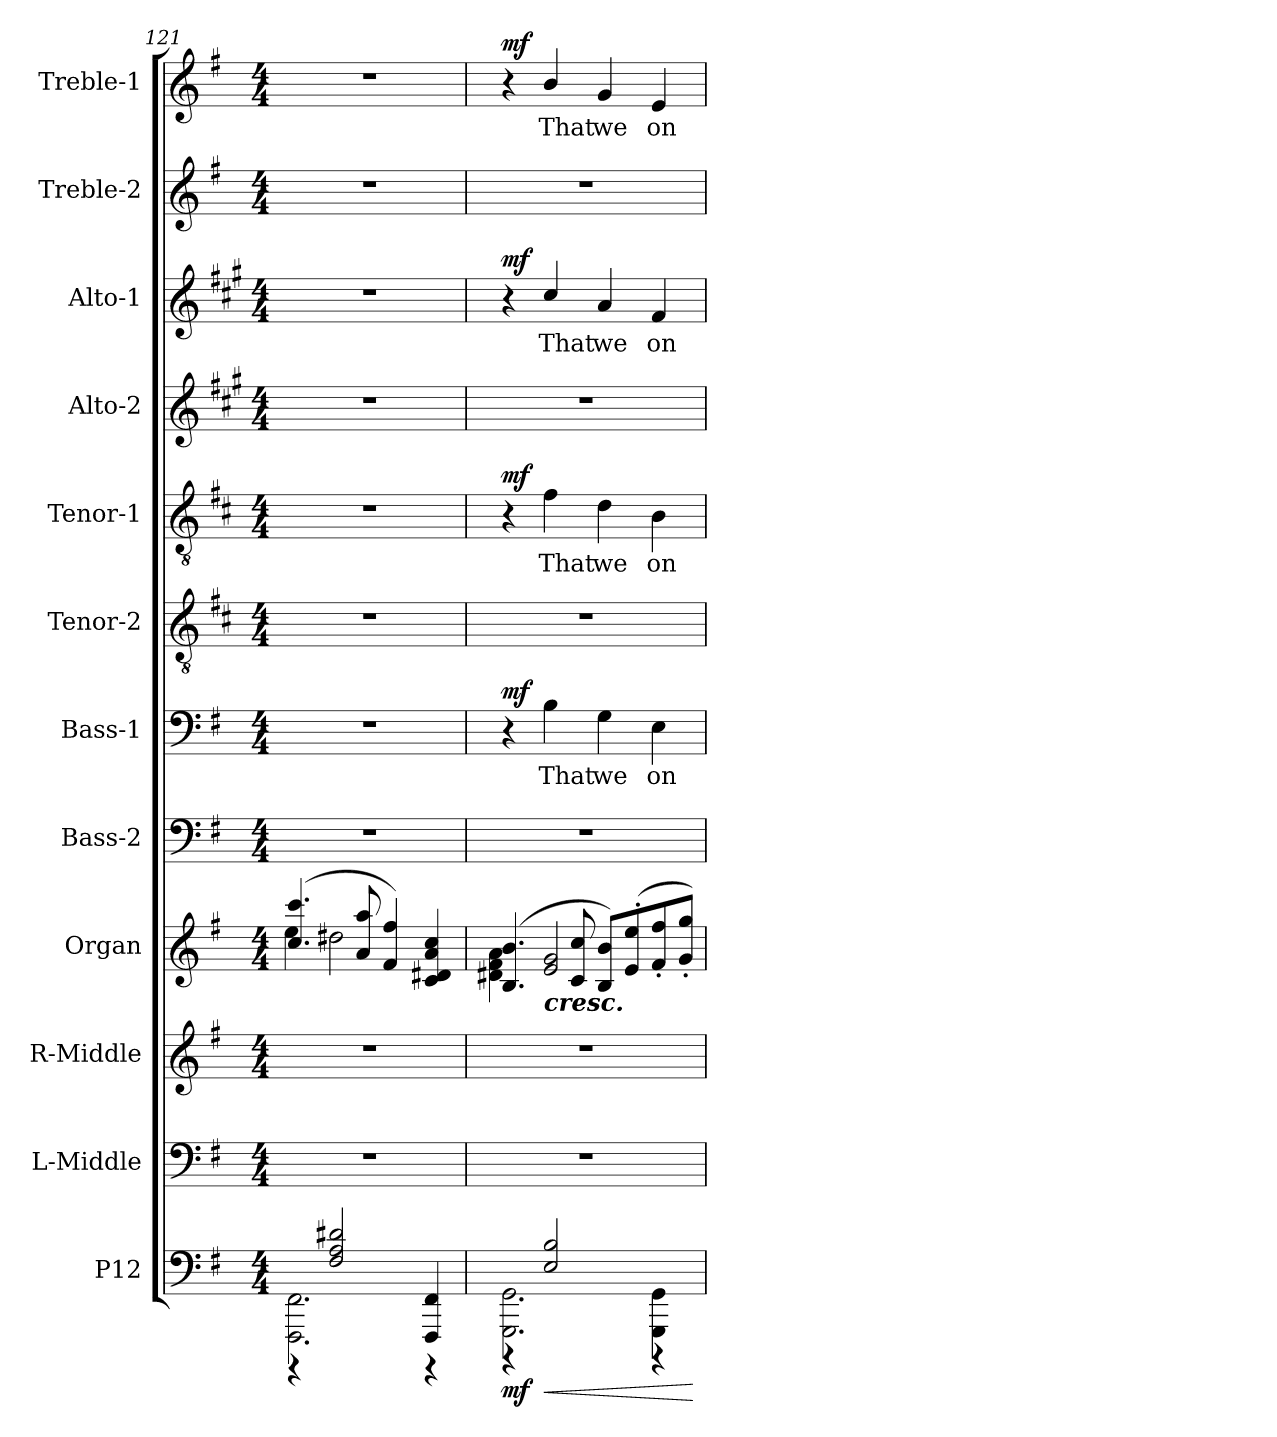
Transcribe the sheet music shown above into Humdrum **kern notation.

**kern	**dynam	**kern	**kern	**kern	**kern	**kern	**text	**dynam	**kern	**kern	**text	**dynam	**kern	**kern	**text	**dynam	**kern	**kern	**text	**dynam
*part12	*part12	*part11	*part10	*part9	*part8	*part7	*part7	*part7	*part6	*part5	*part5	*part5	*part4	*part3	*part3	*part3	*part2	*part1	*part1	*part1
*staff12	*staff12	*staff11	*staff10	*staff9	*staff8	*staff7	*staff7	*staff7	*staff6	*staff5	*staff5	*staff5	*staff4	*staff3	*staff3	*staff3	*staff2	*staff1	*staff1	*staff1
*I"P12	*	*I"L-Middle	*I"R-Middle	*I"Organ	*I"Bass-2	*I"Bass-1	*	*	*I"Tenor-2	*I"Tenor-1	*	*	*I"Alto-2	*I"Alto-1	*	*	*I"Treble-2	*I"Treble-1	*	*
*	*	*I'L-M	*	*	*I'B2:	*I'B:	*	*	*I'T2:	*I'T:	*	*	*I'A2:	*I'A:	*	*	*	*	*	*
*clefF4	*	*clefF4	*clefG2	*clefG2	*clefF4	*clefF4	*	*	*clefGv2	*clefGv2	*	*	*clefG2	*clefG2	*	*	*clefG2	*clefG2	*	*
*	*	*	*	*	*	*	*	*	*ITrd4c7	*ITrd4c7	*	*	*ITrd1c2	*ITrd1c2	*	*	*ITrd-7c-12	*ITrd-7c-12	*	*
*k[f#]	*	*k[f#]	*k[f#]	*k[f#]	*k[f#]	*k[f#]	*	*	*k[f#]	*k[f#]	*	*	*k[f#]	*k[f#]	*	*	*k[f#]	*k[f#]	*	*
*G:	*	*G:	*G:	*G:	*G:	*G:	*	*	*G:	*G:	*	*	*G:	*G:	*	*	*G:	*G:	*	*
*M4/4	*	*M4/4	*M4/4	*M4/4	*M4/4	*M4/4	*	*	*M4/4	*M4/4	*	*	*M4/4	*M4/4	*	*	*M4/4	*M4/4	*	*
=121	=121	=121	=121	=121	=121	=121	=121	=121	=121	=121	=121	=121	=121	=121	=121	=121	=121	=121	=121	=121
*^	*	*	*	*^	*	*	*	*	*	*	*	*	*	*	*	*	*	*	*	*
2.FFF#i\ 2.FF#i	4r	.	1r	1r	(4.cci/ 4.ccci	4eei\	1r	1r	.	.	1r	1r	.	.	1r	1r	.	.	1r	1r	.	.
.	2F#i/ 2Ai 2d#Xi	.	.	.	.	2dd#Xi\	.	.	.	.	.	.	.	.	.	.	.	.	.	.	.	.
.	.	.	.	.	8ai/ 8aai	.	.	.	.	.	.	.	.	.	.	.	.	.	.	.	.	.
.	.	.	.	.	4f#i/ 4ff#i)	.	.	.	.	.	.	.	.	.	.	.	.	.	.	.	.	.
4FFF#i/ 4FF#i	4r	.	.	.	4ci/ 4d#Xi 4ai 4cci	4ryy	.	.	.	.	.	.	.	.	.	.	.	.	.	.	.	.
=122	=122	=122	=122	=122	=122	=122	=122	=122	=122	=122	=122	=122	=122	=122	=122	=122	=122	=122	=122	=122	=122	=122
2.GGGi\ 2.GGi	4r	mf	1r	1r	(4.Bi/ 4.bi	4d#Xi\ 4f#i 4ai	1r	4r	.	mf	1r	4r	.	mf	1r	4r	.	mf	1r	4r	.	mf
!	!	!LO:HP:b	!	!	!	!	!	!	!	!	!	!	!	!	!	!	!	!	!	!	!	!
!	!	!	!	!	!	!	!	!	!LO:LY:b:color=#000000	!	!	!	!	!	!	!	!	!	!	!	!	!
!	!	!	!	!	!	!	!	!	!	!	!	!	!LO:LY:b:color=#000000	!	!	!	!	!	!	!	!	!
!	!	!	!	!	!	!	!	!	!	!	!	!	!	!	!	!	!LO:LY:b:color=#000000	!	!	!	!	!
!	!	!	!	!	!	!LO:TX:b:Bi:t=cresc.	!	!	!	!	!	!	!	!	!	!	!	!	!	!	!	!
!	!	!	!	!	!	!	!	!	!	!	!	!	!	!	!	!	!	!	!	!	!LO:LY:b:color=#000000	!
.	2Ei/ 2Bi	<	.	.	.	2ei/ 2gi	.	4Bi\	That	.	.	4Bi\	That	.	.	4bi/	That	.	.	4bbi/	That	.
.	.	.	.	.	8ci/ 8cci	.	.	.	.	.	.	.	.	.	.	.	.	.	.	.	.	.
!	!	!	!	!	!	!	!	!	!LO:LY:b:color=#000000	!	!	!	!	!	!	!	!	!	!	!	!	!
!	!	!	!	!	!	!	!	!	!	!	!	!	!LO:LY:b:color=#000000	!	!	!	!	!	!	!	!	!
!	!	!	!	!	!	!	!	!	!	!	!	!	!	!	!	!	!LO:LY:b:color=#000000	!	!	!	!	!
!	!	!	!	!	!	!	!	!	!	!	!	!	!	!	!	!	!	!	!	!	!LO:LY:b:color=#000000	!
.	.	.	.	.	8Bi/ 8biL)	.	.	4Gi\	we	.	.	4Gi\	we	.	.	4gi/	we	.	.	4ggi/	we	.
.	.	.	.	.	(8ei/' 8eei'	.	.	.	.	.	.	.	.	.	.	.	.	.	.	.	.	.
!	!	!	!	!	!	!	!	!	!LO:LY:b:color=#000000	!	!	!	!	!	!	!	!	!	!	!	!	!
!	!	!	!	!	!	!	!	!	!	!	!	!	!LO:LY:b:color=#000000	!	!	!	!	!	!	!	!	!
!	!	!	!	!	!	!	!	!	!	!	!	!	!	!	!	!	!LO:LY:b:color=#000000	!	!	!	!	!
!	!	!	!	!	!	!	!	!	!	!	!	!	!	!	!	!	!	!	!	!	!LO:LY:b:color=#000000	!
4GGGi\ 4GGi	4r	.	.	.	8f#i/' 8ff#i'	4ryy	.	4Ei\	on	.	.	4Ei\	on	.	.	4ei/	on	.	.	4eei/	on	.
.	.	.	.	.	8gi/' 8ggi'J)	.	.	.	.	.	.	.	.	.	.	.	.	.	.	.	.	.
*v	*v	*	*	*	*v	*v	*	*	*	*	*	*	*	*	*	*	*	*	*	*	*	*
.	[	.	.	.	.	.	.	.	.	.	.	.	.	.	.	.	.	.	.	.
=	=	=	=	=	=	=	=	=	=	=	=	=	=	=	=	=	=	=	=	=
*-	*-	*-	*-	*-	*-	*-	*-	*-	*-	*-	*-	*-	*-	*-	*-	*-	*-	*-	*-	*-
